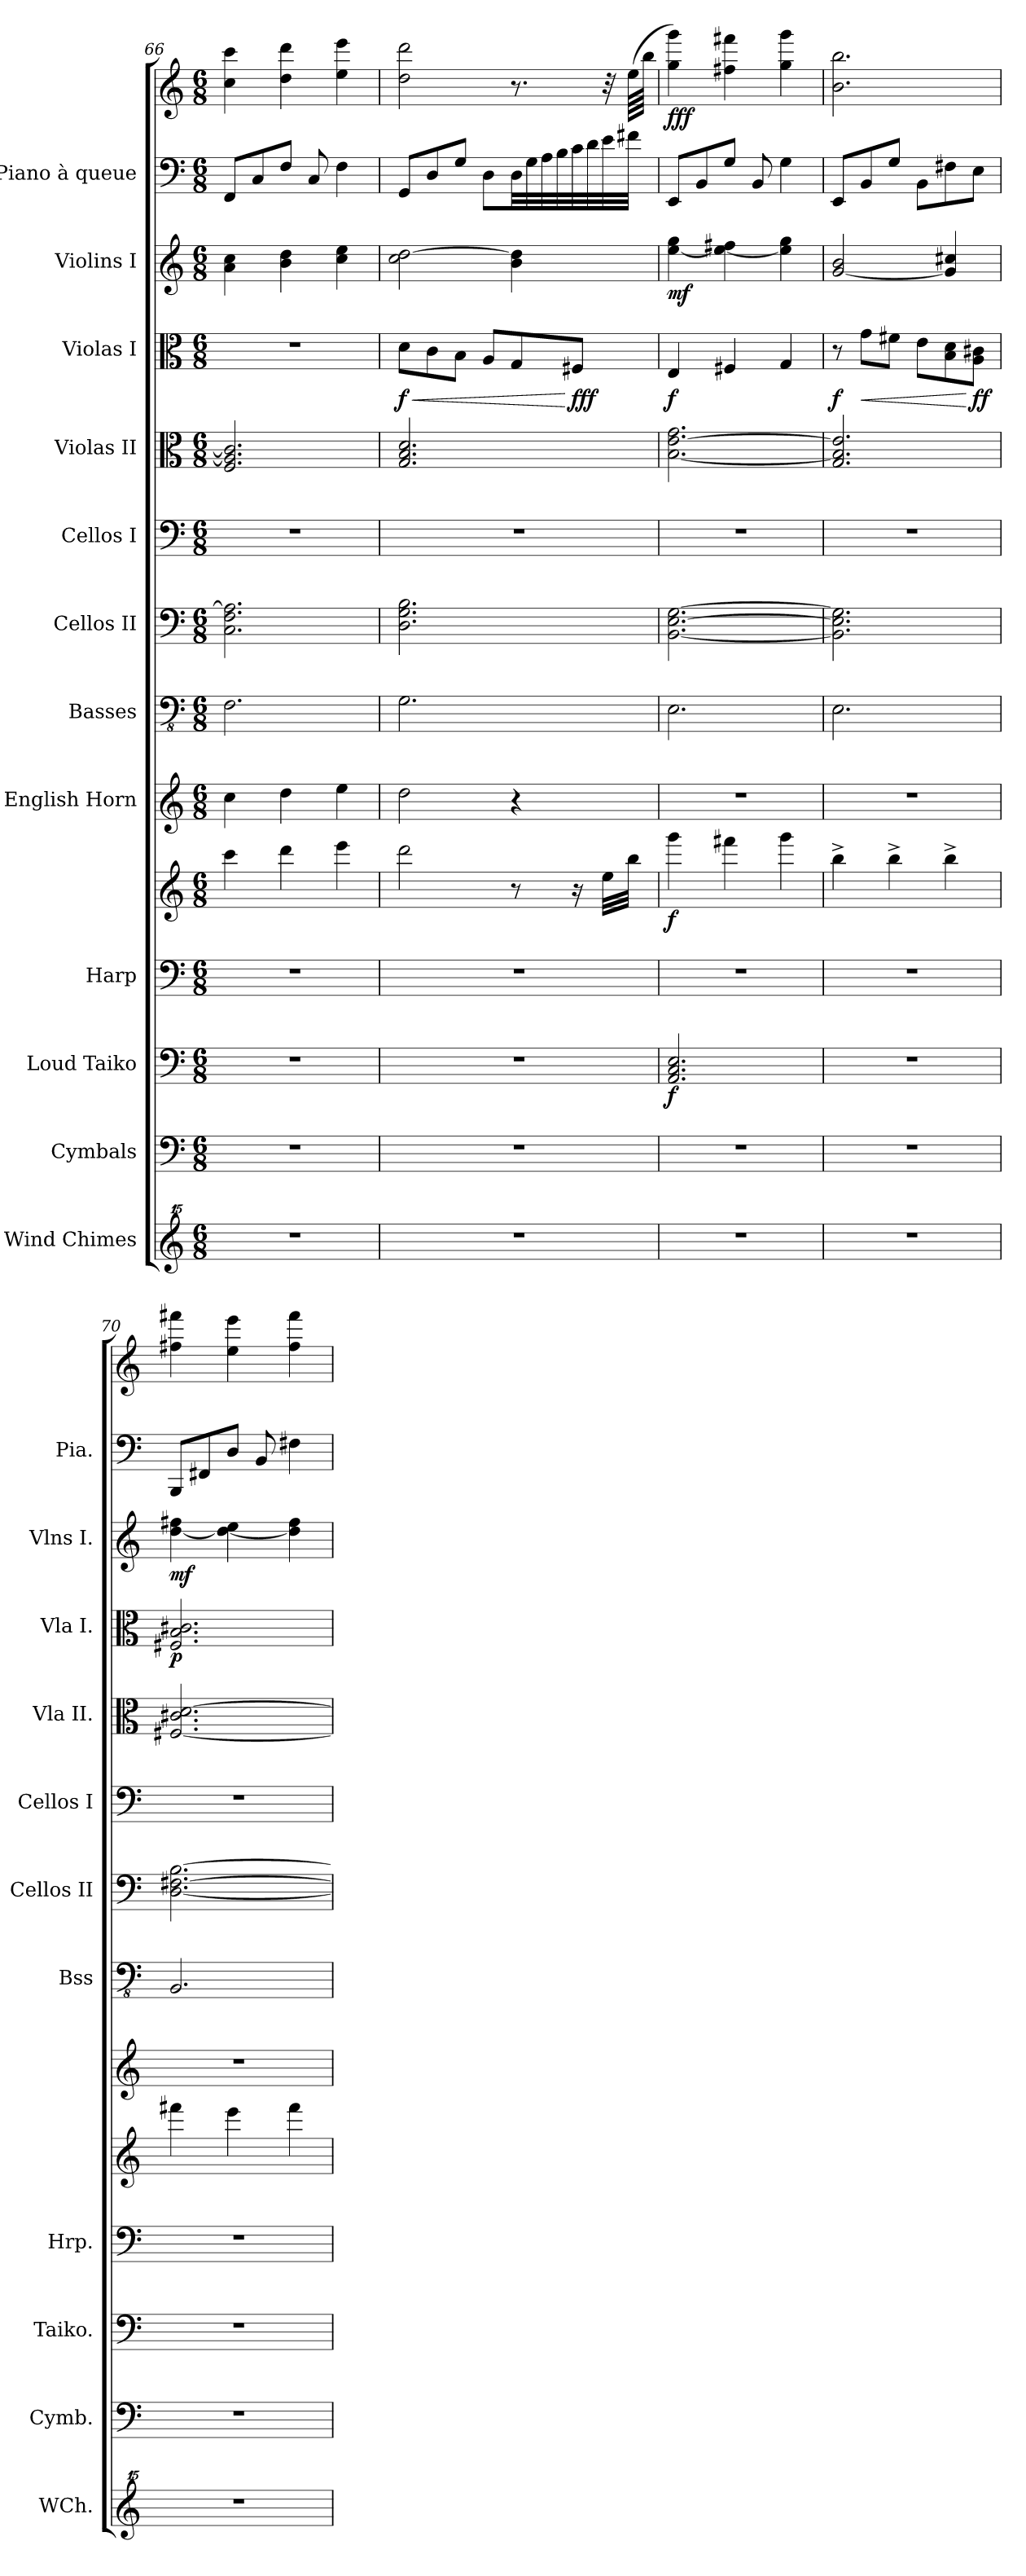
**kern	**kern	**kern	**dynam	**kern	**kern	**dynam	**kern	**kern	**kern	**kern	**kern	**kern	**dynam	**kern	**dynam	**kern	**kern	**dynam
*part12	*part11	*part10	*part10	*part9	*part9	*part9	*part8	*part7	*part6	*part5	*part4	*part3	*part3	*part2	*part2	*part1	*part1	*part1
*staff14	*staff13	*staff12	*staff12	*staff11	*staff10	*staff10/11	*staff9	*staff8	*staff7	*staff6	*staff5	*staff4	*staff4	*staff3	*staff3	*staff2	*staff1	*staff1/2
*I"Wind Chimes	*I"Cymbals	*I"Loud Taiko	*	*I"Harp	*	*	*I"English Horn	*I"Basses	*I"Cellos II	*I"Cellos I	*I"Violas II	*I"Violas I	*	*I"Violins I	*	*I"Piano à queue	*	*
*I'WCh.	*I'Cymb.	*I'Taiko.	*	*I'Hrp.	*	*	*	*I'Bss	*I'Cellos II	*I'Cellos I	*I'Vla II.	*I'Vla I.	*	*I'Vlns I.	*	*I'Pia.	*	*
*clefG^^2	*clefF4	*clefF4	*	*clefF4	*clefG2	*	*clefG2	*clefFv4	*clefF4	*clefF4	*clefC3	*clefC3	*	*clefG2	*	*clefF4	*clefG2	*
*k[]	*k[]	*k[]	*	*k[]	*k[]	*	*k[]	*k[]	*k[]	*k[]	*k[]	*k[]	*	*k[]	*	*k[]	*k[]	*
*M6/8	*M6/8	*M6/8	*	*M6/8	*M6/8	*	*M6/8	*M6/8	*M6/8	*M6/8	*M6/8	*M6/8	*	*M6/8	*	*M6/8	*M6/8	*
=66	=66	=66	=66	=66	=66	=66	=66	=66	=66	=66	=66	=66	=66	=66	=66	=66	=66	=66
2.r	2.r	2.r	.	2.r	4ccc\	.	4cc\	2.FF\	2.C\ 2.F\ 2.A\]	2.r	2.F/ 2.A/] 2.c/]	2.r	.	4a\ 4cc\	.	8FF/L	4cc\ 4ccc\	.
.	.	.	.	.	.	.	.	.	.	.	.	.	.	.	.	8C/	.	.
.	.	.	.	.	4ddd\	.	4dd\	.	.	.	.	.	.	4b\ 4dd\	.	8F/J	4dd\ 4ddd\	.
.	.	.	.	.	.	.	.	.	.	.	.	.	.	.	.	8C/	.	.
.	.	.	.	.	4eee\	.	4ee\	.	.	.	.	.	.	4cc\ 4ee\	.	4F\	4ee\ 4eee\	.
!!LO:PB:g=z
=67	=67	=67	=67	=67	=67	=67	=67	=67	=67	=67	=67	=67	=67	=67	=67	=67	=67	=67
!	!	!	!	!	!	!	!	!	!	!	!	!	!LO:HP:b	!	!	!	!	!
!	!	!	!	!	!	!	!	!	!	!	!	!	!LO:DY:n=1:b	!	!	!	!	!
2.r	2.r	2.r	.	2.r	2ddd\	.	2dd\	2.GG\	2.D\ 2.G\ 2.B\	2.r	2.G/ 2.B/ 2.d/	8d\L	< f	2cc\ [2dd\	.	8GG/L	2dd\ 2ddd\	.
.	.	.	.	.	.	.	.	.	.	.	.	8c\	.	.	.	8D/	.	.
.	.	.	.	.	.	.	.	.	.	.	.	8B\J	.	.	.	8G/J	.	.
.	.	.	.	.	.	.	.	.	.	.	.	8A/L	.	.	.	8D\L	.	.
.	.	.	.	.	8r	.	4r	.	.	.	.	8G/	.	4b\ 4dd\]	.	32D\LL	8.r	.
.	.	.	.	.	.	.	.	.	.	.	.	.	.	.	.	32G\	.	.
.	.	.	.	.	.	.	.	.	.	.	.	.	.	.	.	32A\	.	.
.	.	.	.	.	.	.	.	.	.	.	.	.	.	.	.	32B\	.	.
!	!	!	!	!	!	!	!	!	!	!	!	!	!LO:DY:n=2:b	!	!	!	!	!
.	.	.	.	.	16r	.	.	.	.	.	.	8F#X/J	[ fff	.	.	32c\	.	.
.	.	.	.	.	.	.	.	.	.	.	.	.	.	.	.	32d\	.	.
.	.	.	.	.	32ee\LLL	.	.	.	.	.	.	.	.	.	.	32e\	32r	.
.	.	.	.	.	32bb\JJJ	.	.	.	.	.	.	.	.	.	.	32f#X\JJJ	(64ee\LLLL	.
.	.	.	.	.	.	.	.	.	.	.	.	.	.	.	.	.	64bb\JJJJ	.
=68	=68	=68	=68	=68	=68	=68	=68	=68	=68	=68	=68	=68	=68	=68	=68	=68	=68	=68
*	*	*	*	*	*	*	*	*	*	*	*	*	*	*	*	*	*MM74	*
!	!	!	!LO:DY:b	!	!	!LO:DY:b	!	!	!	!	!	!	!LO:DY:b	!	!LO:DY:b	!	!	!LO:DY:b
2.r	2.r	2.AA/ 2.C/ 2.E/	f	2.r	4ggg\	f	2.r	2.EE\	[2.BB\ [2.E\ [2.G\	2.r	[2.B\ [2.e\ 2.g\	4E/	f	[4ee\ 4gg\	mf	8EE/L	4gg\ 4ggg\)	fff
.	.	.	.	.	.	.	.	.	.	.	.	.	.	.	.	8BB/	.	.
.	.	.	.	.	4fff#X\	.	.	.	.	.	.	4F#X/	.	4ee\_ 4ff#X\	.	8G/J	4ff#X\ 4fff#X\	.
.	.	.	.	.	.	.	.	.	.	.	.	.	.	.	.	8BB/	.	.
.	.	.	.	.	4ggg\	.	.	.	.	.	.	4G/	.	4ee\] 4gg\	.	4G\	4gg\ 4ggg\	.
=69	=69	=69	=69	=69	=69	=69	=69	=69	=69	=69	=69	=69	=69	=69	=69	=69	=69	=69
!	!	!	!	!	!	!	!	!	!	!	!	!	!LO:DY:b	!	!	!	!	!
2.r	2.r	2.r	.	2.r	4bb^\	.	2.r	2.EE\	2.BB\] 2.E\] 2.G\]	2.r	2.G/ 2.B/] 2.e/]	8r	f	[2g/ 2b/	.	8EE/L	2.b\ 2.bb\	.
!	!	!	!	!	!	!	!	!	!	!	!	!	!LO:HP:b	!	!	!	!	!
.	.	.	.	.	.	.	.	.	.	.	.	8g\L	<	.	.	8BB/	.	.
.	.	.	.	.	4bb^\	.	.	.	.	.	.	8f#X\J	.	.	.	8G/J	.	.
.	.	.	.	.	.	.	.	.	.	.	.	8e\L	.	.	.	8BB\L	.	.
.	.	.	.	.	4bb^\	.	.	.	.	.	.	8B\ 8d\	.	4g/] 4cc#X/	.	8F#X\	.	.
!	!	!	!	!	!	!	!	!	!	!	!	!	!LO:DY:n=1:b	!	!	!	!	!
.	.	.	.	.	.	.	.	.	.	.	.	8A\ 8c#X\J	[ ff	.	.	8E\J	.	.
=70	=70	=70	=70	=70	=70	=70	=70	=70	=70	=70	=70	=70	=70	=70	=70	=70	=70	=70
!	!	!	!	!	!	!	!	!	!	!	!	!	!LO:DY:b	!	!LO:DY:b	!	!	!
2.r	2.r	2.r	.	2.r	4fff#X\	.	2.r	2.BBB/	[2.D\ [2.F#X\ [2.B\	2.r	[2.F#X/ 2.c#X/ [2.d/	2.F#X/ 2.B/ 2.c#X/	p	[4dd\ 4ff#X\	mf	8BBB/L	4ff#X\ 4fff#X\	.
.	.	.	.	.	.	.	.	.	.	.	.	.	.	.	.	8FF#X/	.	.
.	.	.	.	.	4eee\	.	.	.	.	.	.	.	.	4dd\_ 4ee\	.	8D/J	4ee\ 4eee\	.
.	.	.	.	.	.	.	.	.	.	.	.	.	.	.	.	8BB/	.	.
.	.	.	.	.	4fff#\	.	.	.	.	.	.	.	.	4dd\] 4ff#\	.	4F#X\	4ff#\ 4fff#\	.
=	=	=	=	=	=	=	=	=	=	=	=	=	=	=	=	=	=	=
*-	*-	*-	*-	*-	*-	*-	*-	*-	*-	*-	*-	*-	*-	*-	*-	*-	*-	*-
